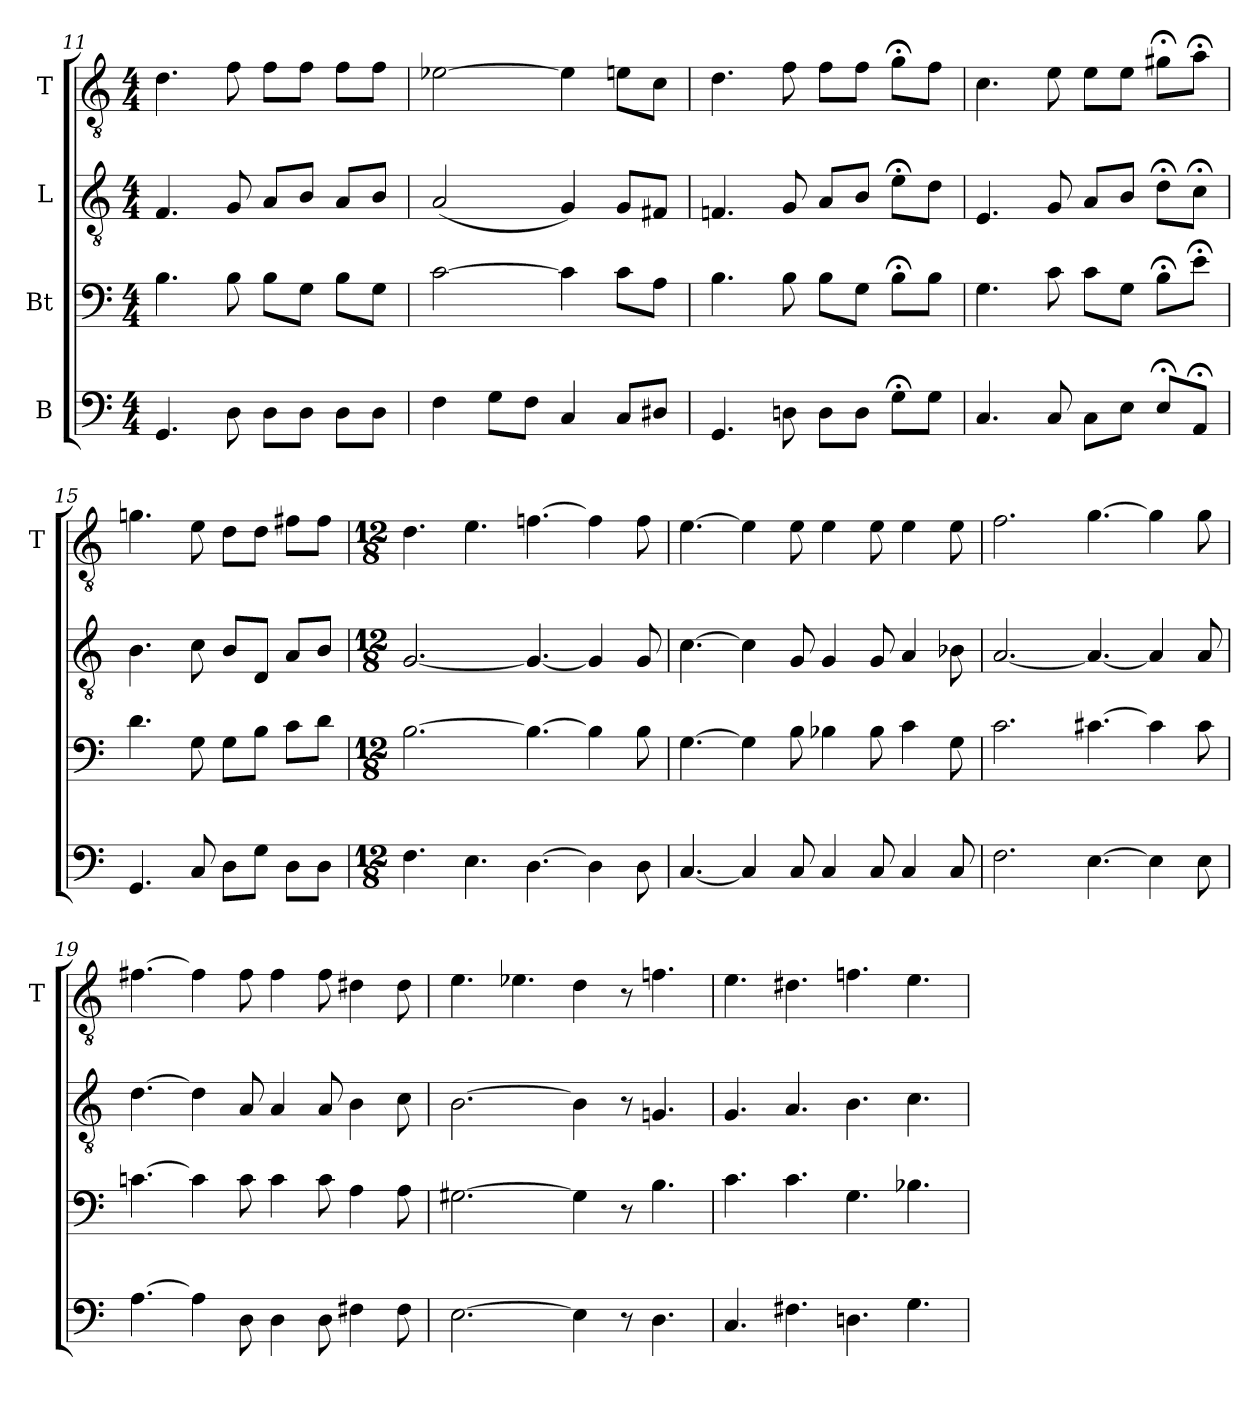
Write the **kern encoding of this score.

**kern	**kern	**kern	**kern
*part4	*part3	*part2	*part1
*staff4	*staff3	*staff2	*staff1
*I"B	*I"Bt	*I"L	*I"T
*	*	*	*I'T
*clefF4	*clefF4	*clefGv2	*clefGv2
*k[]	*k[]	*k[]	*k[]
*C:	*C:	*C:	*C:
*M4/4	*M4/4	*M4/4	*M4/4
=11	=11	=11	=11
4.GG	4.B	4.F	4.d
8D	8B	8G	8f
8DL	8BL	8AL	8fL
8DJ	8GJ	8BJ	8fJ
8DL	8BL	8AL	8fL
8DJ	8GJ	8BJ	8fJ
=12	=12	=12	=12
4F	[2c	(2A	[2e-X
8GL	.	.	.
8FJ	.	.	.
4C	4c]	4G)	4e-]
8CL	8cL	8GL	8enL
8D#XJ	8AJ	8F#XJ	8cJ
=13	=13	=13	=13
4.GG	4.B	4.Fn	4.d
8Dn	8B	8G	8f
8DL	8BL	8AL	8fL
8DJ	8GJ	8BJ	8fJ
8G;<L	8B;<L	8e;<L	8g;<L
8GJ	8BJ	8dJ	8fJ
=14	=14	=14	=14
4.C	4.G	4.E	4.c
8C	8c	8G	8e
8CL	8cL	8AL	8eL
8EJ	8GJ	8BJ	8eJ
8E;<L	8B;<L	8d;<L	8g#X;<L
8AA;<J	8e;<J	8c;<J	8a;<J
=15	=15	=15	=15
4.GG	4.d	4.B	4.gn
8C	8G	8c	8e
8DL	8GL	8BL	8dL
8GJ	8BJ	8DJ	8dJ
8DL	8cL	8AL	8f#XL
8DJ	8dJ	8BJ	8f#J
=16	=16	=16	=16
*M12/8	*M12/8	*M12/8	*M12/8
4.F	[2.B	[2.G	4.d
4.E	.	.	4.e
[4.D	4.B_	4.G_	[4.fn
4D]	4B]	4G]	4f]
8D	8B	8G	8f
=17	=17	=17	=17
[4.C	[4.G	[4.c	[4.e
4C]	4G]	4c]	4e]
8C	8B	8G	8e
4C	4B-X	4G	4e
8C	8B-	8G	8e
4C	4c	4A	4e
8C	8G	8B-X	8e
=18	=18	=18	=18
2.F	2.c	[2.A	2.f
[4.E	[4.c#X	4.A_	[4.g
4E]	4c#]	4A]	4g]
8E	8c#	8A	8g
=19	=19	=19	=19
[4.A	[4.cn	[4.d	[4.f#X
4A]	4c]	4d]	4f#]
8D	8c	8A	8f#
4D	4c	4A	4f#
8D	8c	8A	8f#
4F#X	4A	4B	4d#X
8F#	8A	8c	8d#
=20	=20	=20	=20
[2.E	[2.G#X	[2.B	4.e
.	.	.	4.e-X
4E]	4G#]	4B]	4d
8r	8r	8r	8r
4.D	4.B	4.Gn	4.fn
=21	=21	=21	=21
4.C	4.c	4.G	4.e
4.F#X	4.c	4.A	4.d#X
4.Dn	4.G	4.B	4.fn
4.G	4.B-X	4.c	4.e
=	=	=	=
*-	*-	*-	*-
